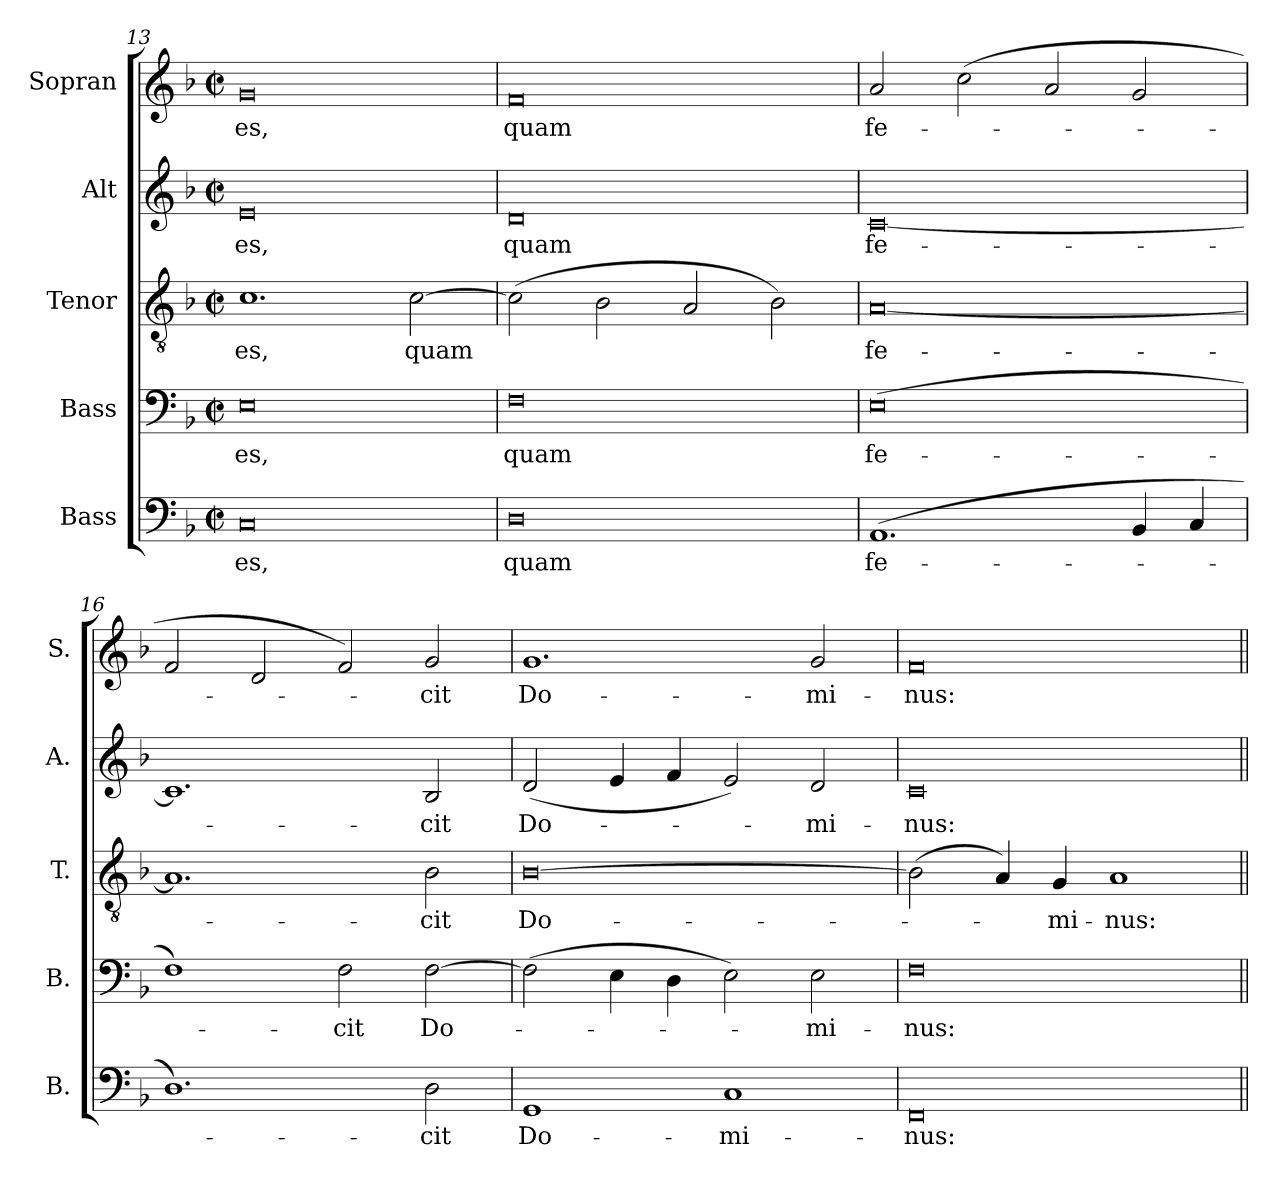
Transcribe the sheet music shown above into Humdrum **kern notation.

**kern	**text	**kern	**text	**kern	**text	**kern	**text	**kern	**text
*part5	*part5	*part4	*part4	*part3	*part3	*part2	*part2	*part1	*part1
*staff5	*staff5	*staff4	*staff4	*staff3	*staff3	*staff2	*staff2	*staff1	*staff1
*I"Bass	*	*I"Bass	*	*I"Tenor	*	*I"Alt	*	*I"Sopran	*
*I'B.	*	*I'B.	*	*I'T.	*	*I'A.	*	*I'S.	*
*clefF4	*	*clefF4	*	*clefGv2	*	*clefG2	*	*clefG2	*
*k[b-]	*	*k[b-]	*	*k[b-]	*	*k[b-]	*	*k[b-]	*
*F:	*	*F:	*	*F:	*	*F:	*	*F:	*
*M2/2	*	*M2/2	*	*M2/2	*	*M2/2	*	*M2/2	*
*met(c|)	*	*met(c|)	*	*met(c|)	*	*met(c|)	*	*met(c|)	*
=13	=13	=13	=13	=13	=13	=13	=13	=13	=13
!	!LO:LY:b	!	!LO:LY:b	!	!LO:LY:b	!	!LO:LY:b	!	!LO:LY:b
0C	-es,	0E	-es,	1.c	-es,	0e	-es,	0g	-es,
!	!	!	!	!	!LO:LY:b	!	!	!	!
.	.	.	.	[2c\	quam	.	.	.	.
=14	=14	=14	=14	=14	=14	=14	=14	=14	=14
!	!LO:LY:b	!	!LO:LY:b	!	!	!	!LO:LY:b	!	!LO:LY:b
0D	quam	0F	quam	(>2c\]	.	0d	quam	0f	quam
.	.	.	.	2B-\	.	.	.	.	.
.	.	.	.	2A/	.	.	.	.	.
.	.	.	.	2B-\)	.	.	.	.	.
!!LO:LB:g=z
=15	=15	=15	=15	=15	=15	=15	=15	=15	=15
!	!LO:LY:b	!	!LO:LY:b	!	!LO:LY:b	!	!LO:LY:b	!	!LO:LY:b
(>1.AA	fe-	(>0E	fe-	[0A	fe-	[0c	fe-	2a/	fe-
.	.	.	.	.	.	.	.	(>2cc\	.
.	.	.	.	.	.	.	.	2a/	.
4BB-/	.	.	.	.	.	.	.	2g/	.
4C/	.	.	.	.	.	.	.	.	.
=16	=16	=16	=16	=16	=16	=16	=16	=16	=16
1.D)	.	1F)	.	1.A]	.	1.c]	.	2f/	.
.	.	.	.	.	.	.	.	2d/	.
!	!	!	!LO:LY:b	!	!	!	!	!	!
.	.	2F\	-cit	.	.	.	.	2f/)	.
!	!LO:LY:b	!	!LO:LY:b	!	!LO:LY:b	!	!LO:LY:b	!	!LO:LY:b
2D\	-cit	[2F\	Do-	2B-\	-cit	2B-/	-cit	2g/	-cit
=17	=17	=17	=17	=17	=17	=17	=17	=17	=17
!	!LO:LY:b	!	!	!	!LO:LY:b	!	!LO:LY:b	!	!LO:LY:b
1GG	Do-	(>2F\]	.	[0B-	Do-	(<2d/	Do-	1.g	Do-
.	.	4E\	.	.	.	4e/	.	.	.
.	.	4D\	.	.	.	4f/	.	.	.
!	!LO:LY:b	!	!	!	!	!	!	!	!
1C	-mi-	2E\)	.	.	.	2e/)	.	.	.
!	!	!	!LO:LY:b	!	!	!	!LO:LY:b	!	!LO:LY:b
.	.	2E\	-mi-	.	.	2d/	-mi-	2g/	-mi-
=18	=18	=18	=18	=18	=18	=18	=18	=18	=18
!	!LO:LY:b	!	!LO:LY:b	!	!	!	!LO:LY:b	!	!LO:LY:b
0FF	-nus:	0F	-nus:	(>2B-\]	.	0c	-nus:	0f	-nus:
.	.	.	.	4A/)	.	.	.	.	.
!	!	!	!	!	!LO:LY:b	!	!	!	!
.	.	.	.	4G/	-mi-	.	.	.	.
!	!	!	!	!	!LO:LY:b	!	!	!	!
.	.	.	.	1A	-nus:	.	.	.	.
=||	=||	=||	=||	=||	=||	=||	=||	=||	=||
*-	*-	*-	*-	*-	*-	*-	*-	*-	*-
